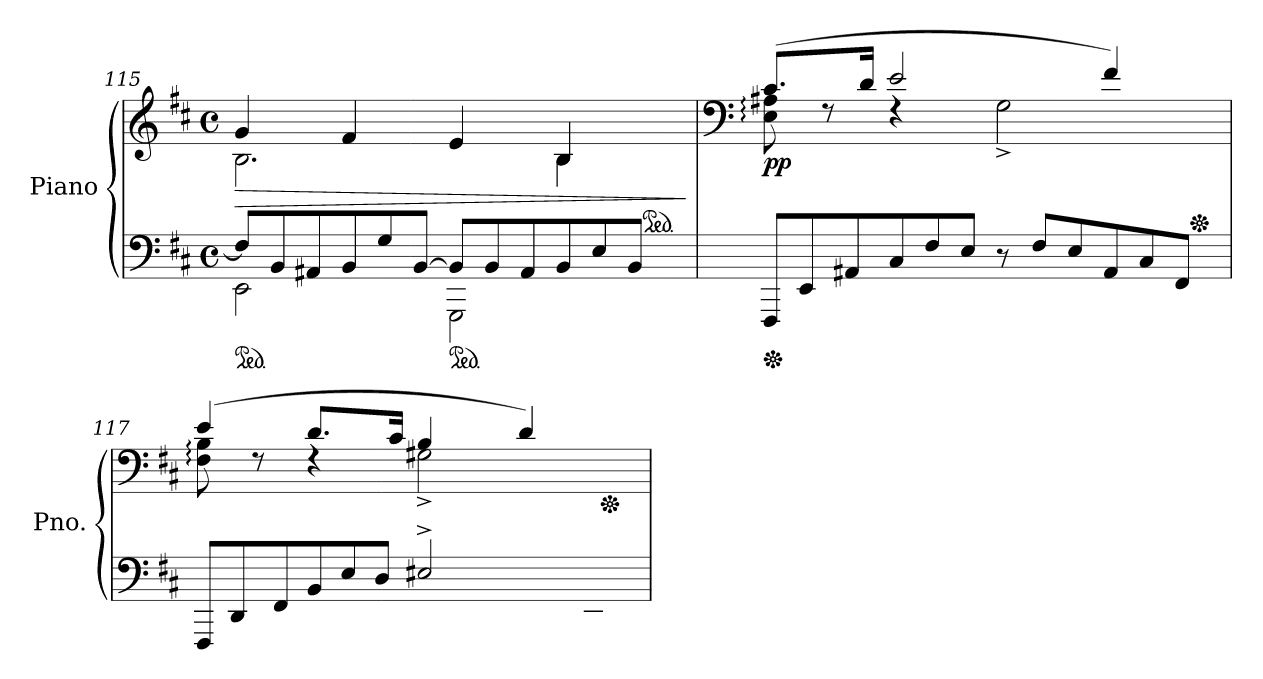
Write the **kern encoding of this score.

**kern	**kern	**dynam
*part1	*part1	*part1
*staff2	*staff1	*staff1/2
*I"Piano	*	*
*I'Pno.	*	*
!!LO:LB:g=z
*clefF4	*clefG2	*
*k[f#c#]	*k[f#c#]	*
*M4/4	*M4/4	*
*met(c)	*met(c)	*
*ped	*	*
*Xtuplet	*	*
=115	=115	=115
*^	*	*
!	!	!	!LO:HP:b
*	*	*^	*
*	*	*	*^	*
12F#/L]	2EE\	4g/	2.B\	2.ryy	>
12BB/	.	.	.	.	.
12AA#X/	.	.	.	.	.
12BB/	.	4f#/	.	.	.
12G/	.	.	.	.	.
[12BB/J	.	.	.	.	.
*ped	*	*	*	*	*
12BB/L]	2GGG\	4e/	.	.	.
12BB/	.	.	.	.	.
12AA#/	.	.	.	.	.
12BB/	.	4B/	4B\	8.ryy	.
12E/	.	.	.	.	.
12BB/J	.	.	.	.	.
*	*	*ped	*	*	*
.	.	.	.	32E!LLLyy	.
.	.	.	.	32A#X!JJJyy	.
*v	*v	*	*	*	*
*	*v	*v	*v	*
.	.	]
=116	=116	=116
*	*clefF4	*
*Xped	*	*
*	*^	*
*	*	*^	*
!	!	!	!	!LO:DY:b
12FFF#/L	(8.c#/L	8E\: 8A#X\:	8.c#!yy	pp
12EE/	.	.	.	.
.	.	8rF	.	.
12AA#X/	.	.	.	.
.	16d/Jk	.	16ryy	.
12C#/	2e/	4rF	4ryy	.
12F#/	.	.	.	.
12E/J	.	.	.	.
12r	.	2G^\	4rFyy	.
12F#/L	.	.	.	.
12E/	.	.	.	.
12AA#/	4f#/)	.	8.ryy	.
12C#/	.	.	.	.
12FF#/J	.	.	.	.
*	*Xped	*	*	*
.	.	.	32F#!LLLyy	.
.	.	.	32B!JJJyy	.
=117	=117	=117	=117	=117
*^	*	*	*	*
12FFF#/L	2ryy	(4e/	8F#\: 8B\:	4e!yy	.
12DD/	.	.	.	.	.
.	.	.	8rF	.	.
12FF#/	.	.	.	.	.
12BB/	.	8.d/L	4rF	4rEEyy	.
12E/	.	.	.	.	.
12D/J	.	.	.	.	.
.	.	16c#/Jk	.	.	.
2E#X^/	12E#\Lyy	4B/	2G#X^\	4rCCyy	.
.	12D\	.	.	.	.
.	12BB\	.	.	.	.
.	12GG#X\	4d/)	.	8.rEEyy	.
.	12BB\	.	.	.	.
.	12EE#X\J	.	.	.	.
*	*	*Xped	*	*	*
.	.	.	.	32En!LLLyy	.
.	.	.	.	32A#X!JJJyy	.
*v	*v	*	*	*	*
*	*v	*v	*v	*
=	=	=
*-	*-	*-
